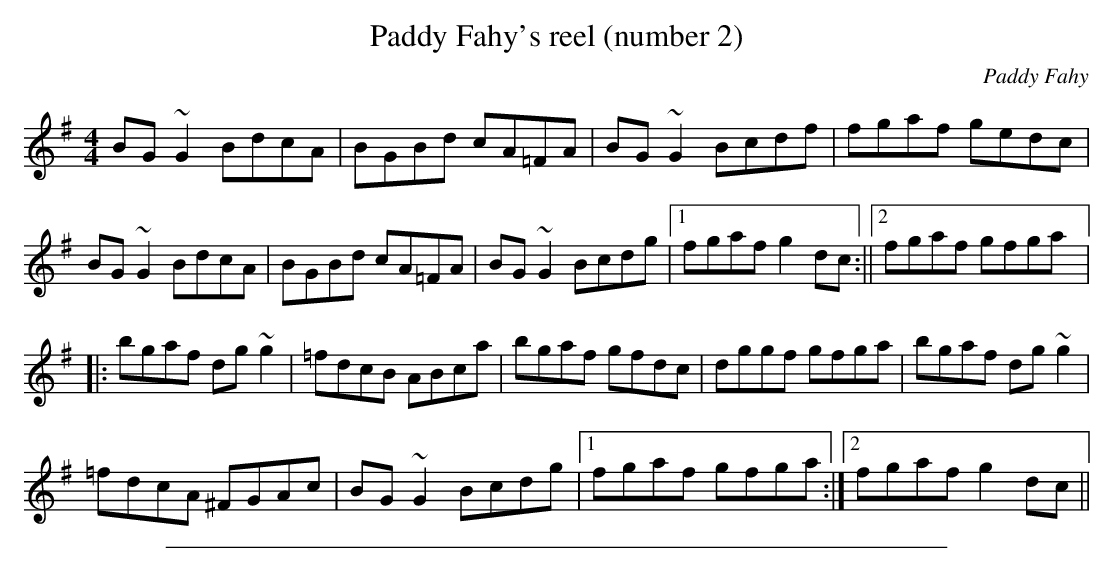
X:1
T: Paddy Fahy's reel (number 2)
C:Paddy Fahy
M:4/4
L:1/8
K:G
BG~G2 BdcA | BGBd cA=FA | BG~G2 Bcdf | fgaf gedc |
BG~G2 BdcA | BGBd cA=FA | BG~G2 Bcdg|1 fgaf g2dc:||2 fgaf gfga |:
bgaf dg~g2|=fdcB ABca | bgaf gfdc | dggf gfga | bgaf dg~g2 |
=fdcA ^FGAc | BG~G2 Bcdg |1 fgaf gfga :|2 fgaf g2dc ||
